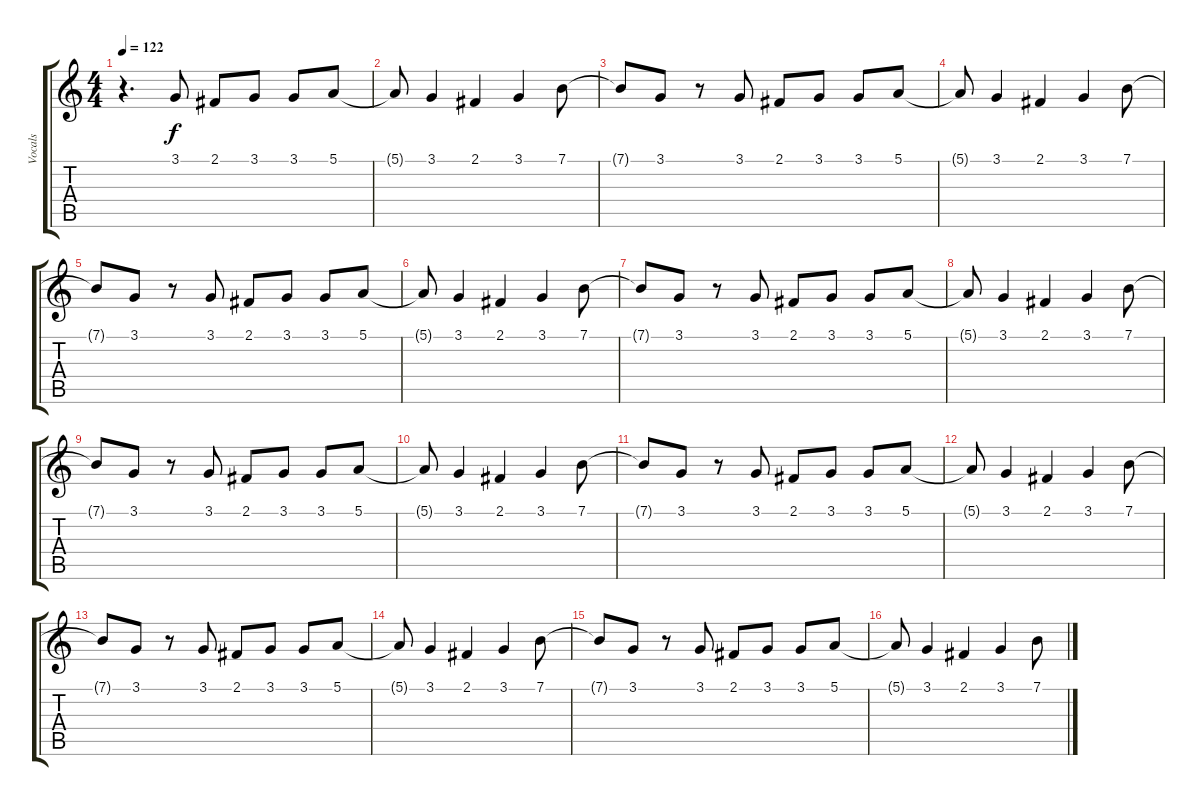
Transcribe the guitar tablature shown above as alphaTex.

\track ("Vocals" "Vocals") {instrument lead2sawtooth}
\staff {score tabs}
\tuning (E4 B3 G3 D3 A2 E2) {hide}
\ts (4 4)
\tempo 122
\clef g2
\ks c
r.4{d dy f} 3.1.8 2.1.8 3.1.8 3.1.8 5.1.8 |
5.1{t}.8 3.1.4 2.1.4 3.1.4 7.1.8 |
7.1{t}.8 3.1.8 r.8 3.1.8 2.1.8 3.1.8 3.1.8 5.1.8 |
5.1{t}.8 3.1.4 2.1.4 3.1.4 7.1.8 |
7.1{t}.8 3.1.8 r.8 3.1.8 2.1.8 3.1.8 3.1.8 5.1.8 |
5.1{t}.8 3.1.4 2.1.4 3.1.4 7.1.8 |
7.1{t}.8 3.1.8 r.8 3.1.8 2.1.8 3.1.8 3.1.8 5.1.8 |
5.1{t}.8 3.1.4 2.1.4 3.1.4 7.1.8 |
7.1{t}.8 3.1.8 r.8 3.1.8 2.1.8 3.1.8 3.1.8 5.1.8 |
5.1{t}.8 3.1.4 2.1.4 3.1.4 7.1.8 |
7.1{t}.8 3.1.8 r.8 3.1.8 2.1.8 3.1.8 3.1.8 5.1.8 |
5.1{t}.8 3.1.4 2.1.4 3.1.4 7.1.8 |
7.1{t}.8 3.1.8 r.8 3.1.8 2.1.8 3.1.8 3.1.8 5.1.8 |
5.1{t}.8 3.1.4 2.1.4 3.1.4 7.1.8 |
7.1{t}.8 3.1.8 r.8 3.1.8 2.1.8 3.1.8 3.1.8 5.1.8 |
5.1{t}.8 3.1.4 2.1.4 3.1.4 7.1.8
